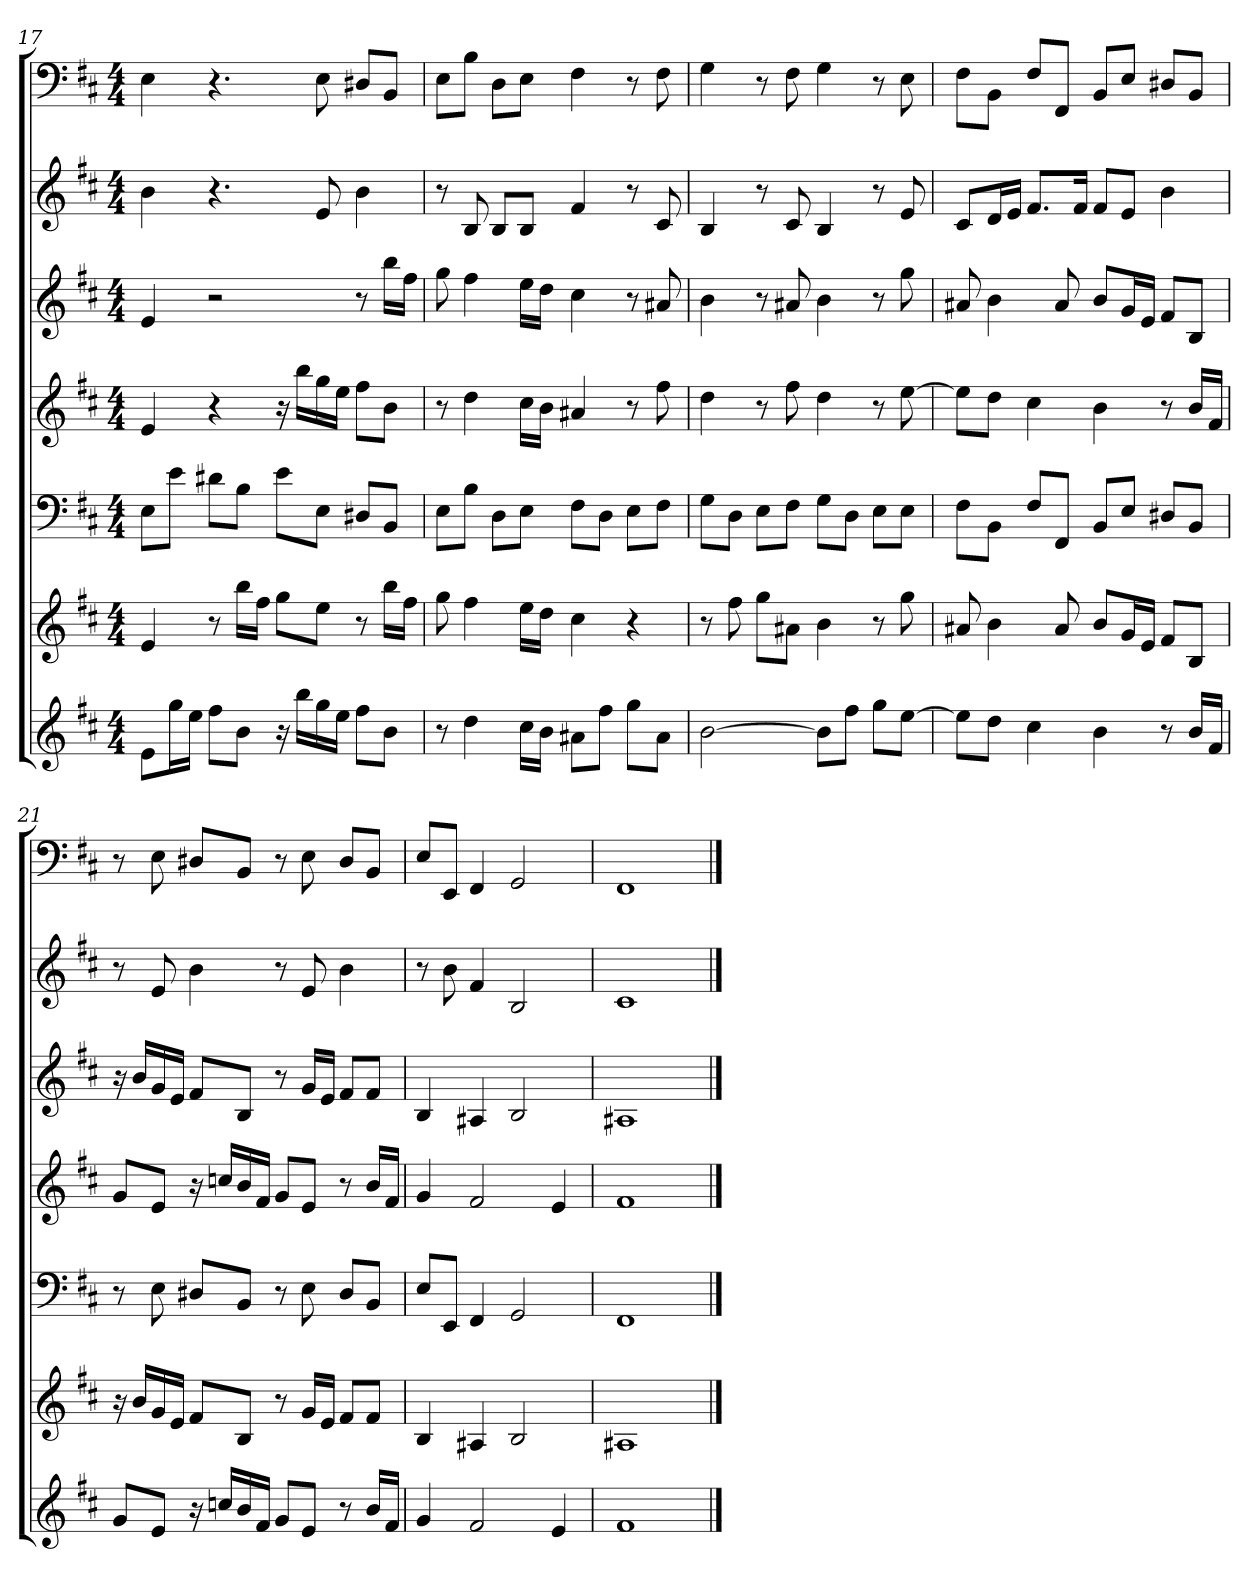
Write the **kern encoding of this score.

**kern	**kern	**kern	**kern	**kern	**kern	**kern
*part7	*part6	*part5	*part4	*part3	*part2	*part1
*staff7	*staff6	*staff5	*staff4	*staff3	*staff2	*staff1
*k[f#c#]	*k[f#c#]	*k[f#c#]	*k[f#c#]	*k[f#c#]	*k[f#c#]	*k[f#c#]
*b:	*b:	*b:	*b:	*b:	*b:	*b:
*M4/4	*M4/4	*M4/4	*M4/4	*M4/4	*M4/4	*M4/4
=17	=17	=17	=17	=17	=17	=17
8eL	4e	8EL	4e	4e	4b	4E
16ggL	.	8eJ	.	.	.	.
16eeJJ	.	.	.	.	.	.
8ff#L	8r	8d#XL	4r	2r	4.r	4.r
8bJ	16bbLL	8BJ	.	.	.	.
.	16ff#JJ	.	.	.	.	.
16r	8ggL	8eL	16r	.	.	.
16bbLL	.	.	16bbLL	.	.	.
16gg	8eeJ	8EJ	16gg	.	8e	8E
16eeJJ	.	.	16eeJJ	.	.	.
8ff#L	8r	8D#XL	8ff#L	8r	4b	8D#XL
8bJ	16bbLL	8BBJ	8bJ	16bbLL	.	8BBJ
.	16ff#JJ	.	.	16ff#JJ	.	.
=18	=18	=18	=18	=18	=18	=18
8r	8gg	8EL	8r	8gg	8r	8EL
4dd	4ff#	8BJ	4dd	4ff#	8B	8BJ
.	.	8DL	.	.	8BL	8DL
16cc#LL	16eeLL	8EJ	16cc#LL	16eeLL	8BJ	8EJ
16bJJ	16ddJJ	.	16bJJ	16ddJJ	.	.
8a#XL	4cc#	8F#L	4a#X	4cc#	4f#	4F#
8ff#J	.	8DJ	.	.	.	.
8ggL	4r	8EL	8r	8r	8r	8r
8a#J	.	8F#J	8ff#	8a#X	8c#	8F#
=19	=19	=19	=19	=19	=19	=19
[2b	8r	8GL	4dd	4b	4B	4G
.	8ff#	8DJ	.	.	.	.
.	8ggL	8EL	8r	8r	8r	8r
.	8a#XJ	8F#J	8ff#	8a#X	8c#	8F#
8bL]	4b	8GL	4dd	4b	4B	4G
8ff#J	.	8DJ	.	.	.	.
8ggL	8r	8EL	8r	8r	8r	8r
[8eeJ	8gg	8EJ	[8ee	8gg	8e	8E
=20	=20	=20	=20	=20	=20	=20
8eeL]	8a#X	8F#L	8eeL]	8a#X	8c#L	8F#L
8ddJ	4b	8BBJ	8ddJ	4b	16dL	8BBJ
.	.	.	.	.	16eJJ	.
4cc#	.	8F#L	4cc#	.	8.f#L	8F#L
.	8a#	8FF#J	.	8a#	.	8FF#J
.	.	.	.	.	16f#Jk	.
4b	8bL	8BBL	4b	8bL	8f#L	8BBL
.	16gL	8EJ	.	16gL	8eJ	8EJ
.	16eJJ	.	.	16eJJ	.	.
8r	8f#L	8D#XL	8r	8f#L	4b	8D#XL
16bLL	8BJ	8BBJ	16bLL	8BJ	.	8BBJ
16f#JJ	.	.	16f#JJ	.	.	.
=21	=21	=21	=21	=21	=21	=21
8gL	16r	8r	8gL	16r	8r	8r
.	16bLL	.	.	16bLL	.	.
8eJ	16g	8E	8eJ	16g	8e	8E
.	16eJJ	.	.	16eJJ	.	.
16r	8f#L	8D#XL	16r	8f#L	4b	8D#XL
16ccnLL	.	.	16ccnLL	.	.	.
16b	8BJ	8BBJ	16b	8BJ	.	8BBJ
16f#JJ	.	.	16f#JJ	.	.	.
8gL	8r	8r	8gL	8r	8r	8r
8eJ	16gLL	8E	8eJ	16gLL	8e	8E
.	16eJJ	.	.	16eJJ	.	.
8r	8f#L	8D#L	8r	8f#L	4b	8D#L
16bLL	8f#J	8BBJ	16bLL	8f#J	.	8BBJ
16f#JJ	.	.	16f#JJ	.	.	.
=22	=22	=22	=22	=22	=22	=22
4g	4B	8EL	4g	4B	8r	8EL
.	.	8EEJ	.	.	8b	8EEJ
2f#	4A#X	4FF#	2f#	4A#X	4f#	4FF#
.	2B	2GG	.	2B	2B	2GG
4e	.	.	4e	.	.	.
=23	=23	=23	=23	=23	=23	=23
1f#	1A#X	1FF#	1f#	1A#X	1c#	1FF#
==	==	==	==	==	==	==
*-	*-	*-	*-	*-	*-	*-
